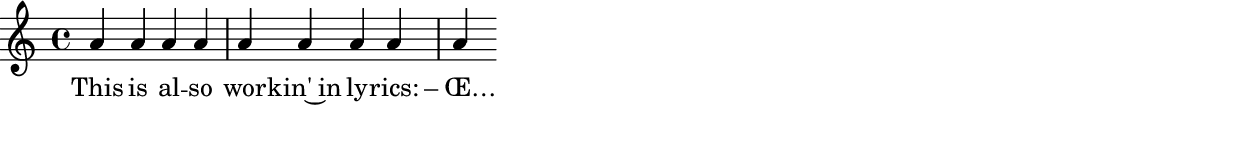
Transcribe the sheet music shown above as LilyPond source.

%% Generated by lilypond-book
%% Options: [exampleindent=10.16\mm,indent=0\mm,line-width=160\mm,paper-height=845.047\pt,paper-width=597.508\pt,papersize='(cons (* 597.508 pt) (* 845.047 pt)),quote]
\include "lilypond-book-preamble.ly"


% ****************************************************************
% Start cut-&-pastable-section
% ****************************************************************

#(ly:set-option 'eps-box-padding 3.000000)



\paper {
  #(set-paper-size '(cons (* 597.508 pt) (* 845.047 pt)))
  indent = 0\mm
  line-width = 160\mm
  % offset the left padding, also add 1mm as lilypond creates cropped
  % images with a little space on the right
  line-width = #(- line-width (* mm  3.000000) (* mm 1))
  line-width = 160\mm - 2.0 * 10.16\mm
  % offset the left padding, also add 1mm as lilypond creates cropped
  % images with a little space on the right
  line-width = #(- line-width (* mm  3.000000) (* mm 1))
}

\layout {
  
}




% ****************************************************************
% ly snippet:
% ****************************************************************
\sourcefileline 2715
\paper {
  #(include-special-characters)
}

\markup "&flqq; &ndash; &OE;uvre incomplète&hellip; &frqq;"

\score {
  \new Staff { \repeat unfold 9 a'4 }
  \addlyrics {
    This is al -- so wor -- kin'~in ly -- rics: &ndash;_&OE;&hellip;
  }
}

\markup \column {
  "特殊文字への置換を無効にすることができます:"
  "&ndash; &OE; &hellip;"
  \override #'(replacement-alist . ()) "&ndash; &OE; &hellip;"
}


% ****************************************************************
% end ly snippet
% ****************************************************************
